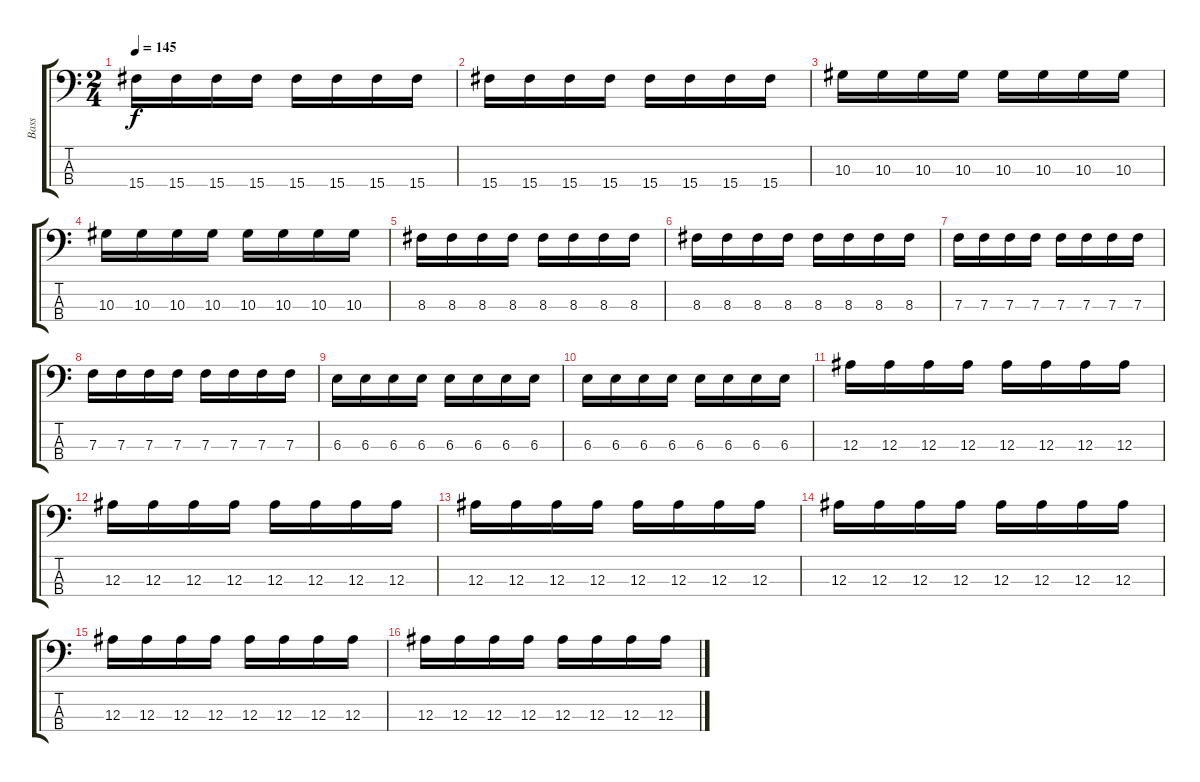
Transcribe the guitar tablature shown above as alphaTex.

\track ("Bass" "Bass") {instrument electricbassfinger}
\staff {score tabs}
\tuning (Ab2 Eb2 Bb1 Eb1) {hide}
\ts (2 4)
\tempo 145
\clef f4
\ks c
15.4.16{dy f} 15.4.16 15.4.16 15.4.16 15.4.16 15.4.16 15.4.16 15.4.16 |
15.4.16 15.4.16 15.4.16 15.4.16 15.4.16 15.4.16 15.4.16 15.4.16 |
10.3.16 10.3.16 10.3.16 10.3.16 10.3.16 10.3.16 10.3.16 10.3.16 |
10.3.16 10.3.16 10.3.16 10.3.16 10.3.16 10.3.16 10.3.16 10.3.16 |
8.3.16 8.3.16 8.3.16 8.3.16 8.3.16 8.3.16 8.3.16 8.3.16 |
8.3.16 8.3.16 8.3.16 8.3.16 8.3.16 8.3.16 8.3.16 8.3.16 |
7.3.16 7.3.16 7.3.16 7.3.16 7.3.16 7.3.16 7.3.16 7.3.16 |
7.3.16 7.3.16 7.3.16 7.3.16 7.3.16 7.3.16 7.3.16 7.3.16 |
6.3.16 6.3.16 6.3.16 6.3.16 6.3.16 6.3.16 6.3.16 6.3.16 |
6.3.16 6.3.16 6.3.16 6.3.16 6.3.16 6.3.16 6.3.16 6.3.16 |
12.3.16 12.3.16 12.3.16 12.3.16 12.3.16 12.3.16 12.3.16 12.3.16 |
12.3.16 12.3.16 12.3.16 12.3.16 12.3.16 12.3.16 12.3.16 12.3.16 |
12.3.16 12.3.16 12.3.16 12.3.16 12.3.16 12.3.16 12.3.16 12.3.16 |
12.3.16 12.3.16 12.3.16 12.3.16 12.3.16 12.3.16 12.3.16 12.3.16 |
12.3.16 12.3.16 12.3.16 12.3.16 12.3.16 12.3.16 12.3.16 12.3.16 |
12.3.16 12.3.16 12.3.16 12.3.16 12.3.16 12.3.16 12.3.16 12.3.16
